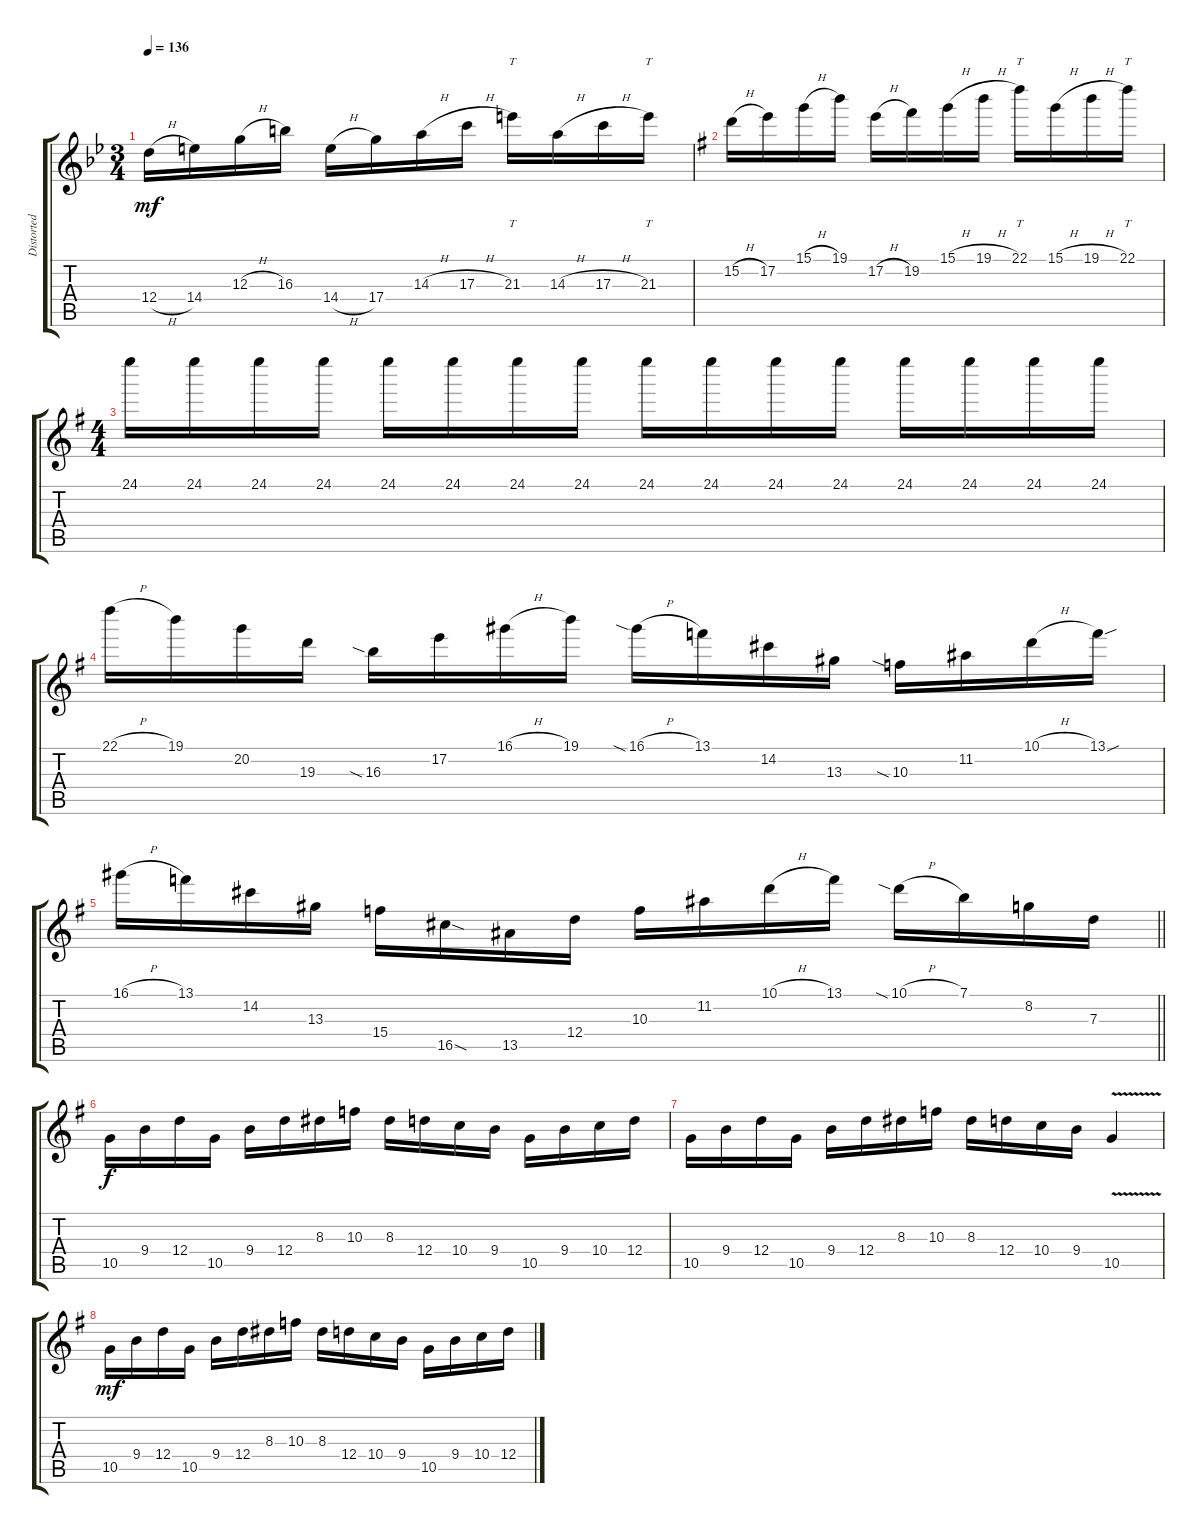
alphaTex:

\track ("Distorted [Left]" "Distorted ") {mute instrument overdrivenguitar}
\staff {score tabs}
\tuning (E4 B3 G3 D3 A2 E2) {hide}
\ts (3 4)
\tempo 136
\clef g2
\ks bb
12.4{h}.16{dy mf} 14.4.16 12.3{h}.16 16.3.16 14.4{h}.16 17.4.16 14.3{h}.16 17.3{h}.16 21.3.16{tt} 14.3{h}.16 17.3{h}.16 21.3.16{tt} |
\ks g
15.2{h}.16 17.2.16 15.1{h}.16 19.1.16 17.2{h}.16 19.2.16 15.1{h}.16 19.1{h}.16 22.1.16{tt} 15.1{h}.16 19.1{h}.16 22.1.16{tt} |
\ts (4 4)
24.1.16 24.1.16 24.1.16 24.1.16 24.1.16 24.1.16 24.1.16 24.1.16 24.1.16 24.1.16 24.1.16 24.1.16 24.1.16 24.1.16 24.1.16 24.1.16 |
22.1{h}.16 19.1.16 20.2.16 19.3.16 16.3{sia}.16 17.2.16 16.1{h}.16 19.1.16 16.1{sia h}.16 13.1.16 14.2.16 13.3.16 10.3{sia}.16 11.2.16 10.1{h}.16 13.1{sou}.16 |
\barLineRight lightlight
16.1{h}.16 13.1.16 14.2.16 13.3.16 15.4.16 16.5{sod}.16 13.5.16 12.4.16 10.3.16 11.2.16 10.1{h}.16 13.1.16 10.1{sia h}.16 7.1.16 8.2.16 7.3.16 |
10.5.16{dy f} 9.4.16 12.4.16 10.5.16 9.4.16 12.4.16 8.3.16 10.3.16 8.3.16 12.4.16 10.4.16 9.4.16 10.5.16 9.4.16 10.4.16 12.4.16 |
10.5.16 9.4.16 12.4.16 10.5.16 9.4.16 12.4.16 8.3.16 10.3.16 8.3.16 12.4.16 10.4.16 9.4.16 10.5{v}.4 |
10.5.16{dy mf} 9.4.16 12.4.16 10.5.16 9.4.16 12.4.16 8.3.16 10.3.16 8.3.16 12.4.16 10.4.16 9.4.16 10.5.16 9.4.16 10.4.16 12.4.16
